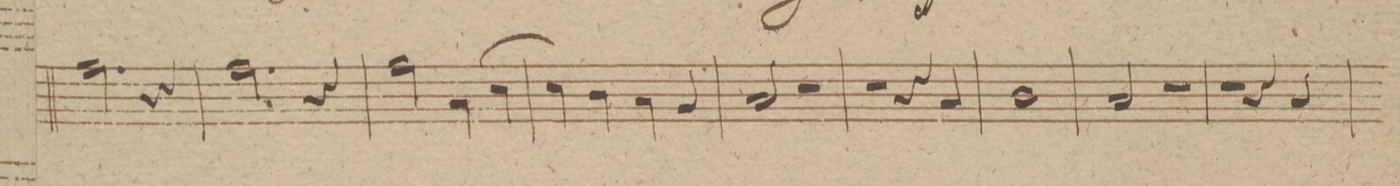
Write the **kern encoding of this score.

**kern	**dynam
*I"Trombone Tenore.	*
*clefC4	*
*k[f#c#g#d#]	*
*met(c|)	*
*M2/2	*
2.e\	.
4r	.
=145	=145
2.e\	.
4r	.
=146	=146
2e\	.
4G#\	.
[4B\	.
=147	=147
4B\]	.
4A\	.
4G#\	.
4F#/	.
=148	=148
2G#/	.
2r	.
=149	=149
2r	.
4r	.
4G#/	.
=150	=150
1A\	.
=151	=151
2G#/	.
2r	.
=152	=152
2r	.
4r	.
4G#/	.
=153	=153
*-	*-
